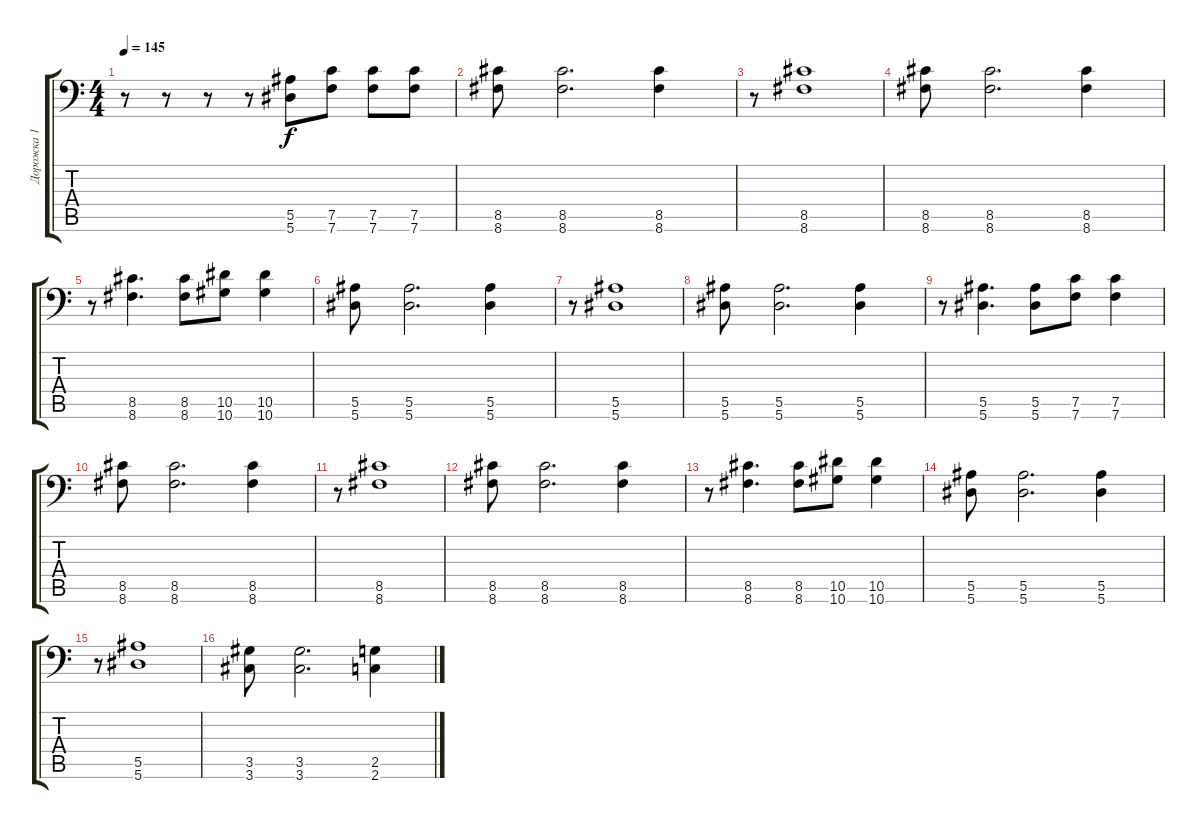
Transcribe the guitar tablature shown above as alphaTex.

\track ("Дорожка 1" "Дорожка 1") {instrument distortionguitar}
\staff {score tabs}
\tuning (C4 G3 Eb3 Bb2 F2 Bb1) {hide}
\ts (4 4)
\tempo 145
\clef f4
\ks c
r.8{dy f} r.8 r.8 r.8 (5.5 5.6).8 (7.5 7.6).8 (7.5 7.6).8 (7.5 7.6).8 |
(8.5 8.6).8 (8.5 8.6).2{d} (8.5 8.6).4 |
r.8 (8.5 8.6).1 |
(8.5 8.6).8 (8.5 8.6).2{d} (8.5 8.6).4 |
r.8 (8.5 8.6).4{d} (8.5 8.6).8 (10.5 10.6).8 (10.5 10.6).4 |
(5.5 5.6).8 (5.5 5.6).2{d} (5.5 5.6).4 |
r.8 (5.5 5.6).1 |
(5.5 5.6).8 (5.5 5.6).2{d} (5.5 5.6).4 |
r.8 (5.5 5.6).4{d} (5.5 5.6).8 (7.5 7.6).8 (7.5 7.6).4 |
(8.5 8.6).8 (8.5 8.6).2{d} (8.5 8.6).4 |
r.8 (8.5 8.6).1 |
(8.5 8.6).8 (8.5 8.6).2{d} (8.5 8.6).4 |
r.8 (8.5 8.6).4{d} (8.5 8.6).8 (10.5 10.6).8 (10.5 10.6).4 |
(5.5 5.6).8 (5.5 5.6).2{d} (5.5 5.6).4 |
r.8 (5.5 5.6).1 |
(3.5 3.6).8 (3.5 3.6).2{d} (2.5 2.6).4
